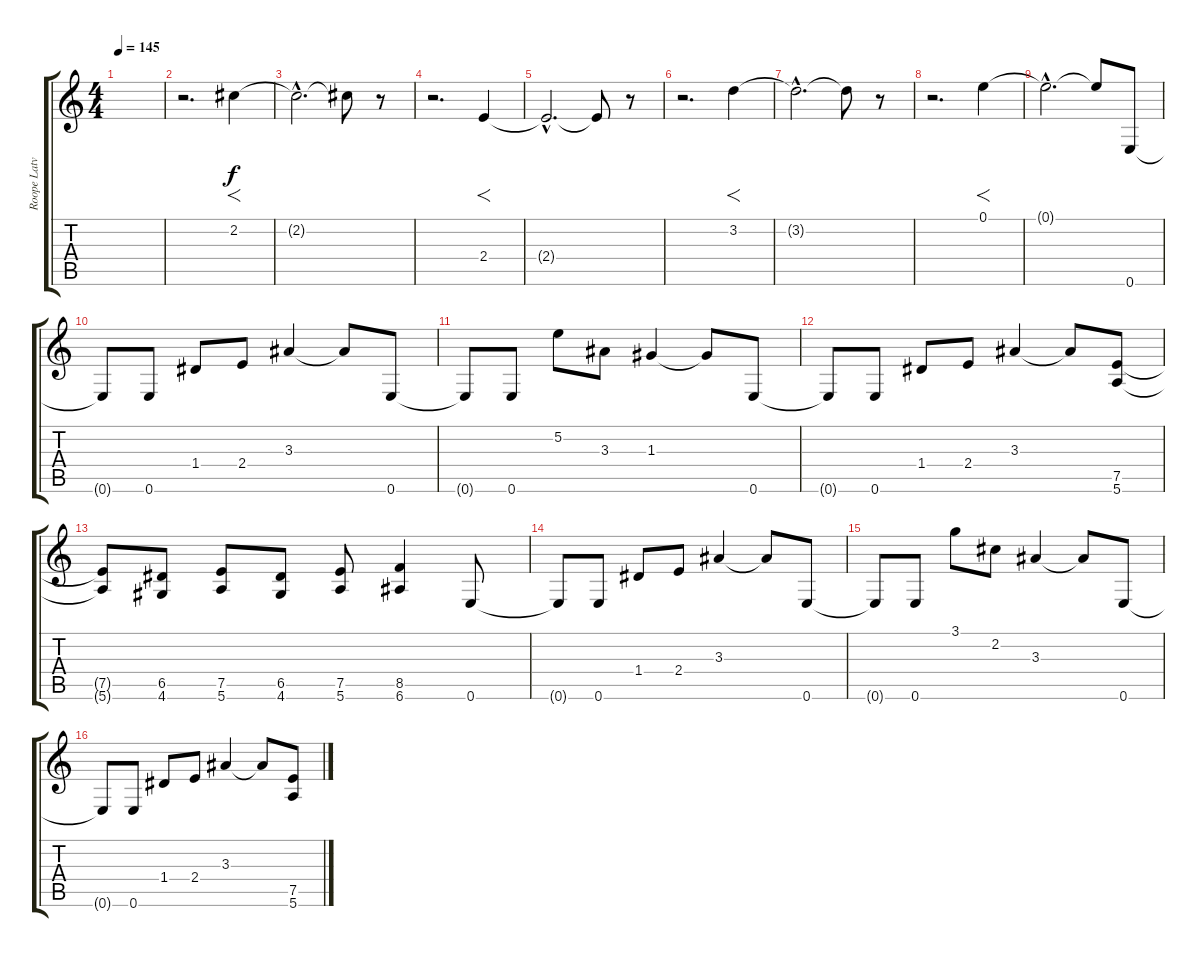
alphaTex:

\track ("Roope Latvala" "Roope Latv") {instrument distortionguitar}
\staff {score tabs}
\tuning (E4 B3 G3 D3 A2 E2) {hide}
\ts (4 4)
\tempo 145
\clef g2
\ks c
|
r.2{d} 2.2.4{f} |
2.2{hac t}.2{d} 2.2{t}.8 r.8 |
r.2{d} 2.4.4{f} |
2.4{hac t}.2{d} 2.4{t}.8 r.8 |
r.2{d} 3.2.4{f} |
3.2{hac t}.2{d} 3.2{t}.8 r.8 |
r.2{d} 0.1.4{f} |
0.1{hac t}.2{d} 0.1{t}.8 0.6.8 |
0.6{t}.8 0.6.8 1.4.8 2.4.8 3.3.4 3.3{t}.8 0.6.8 |
0.6{t}.8 0.6.8 5.2.8 3.3.8 1.3.4 1.3{t}.8 0.6.8 |
0.6{t}.8 0.6.8 1.4.8 2.4.8 3.3.4 3.3{t}.8 (7.5 5.6).8 |
(7.5{t} 5.6{t}).8 (6.5 4.6).8 (7.5 5.6).8 (6.5 4.6).8 (7.5 5.6).8 (8.5 6.6).4 0.6.8 |
0.6{t}.8 0.6.8 1.4.8 2.4.8 3.3.4 3.3{t}.8 0.6.8 |
0.6{t}.8 0.6.8 3.1.8 2.2.8 3.3.4 3.3{t}.8 0.6.8 |
0.6{t}.8 0.6.8 1.4.8 2.4.8 3.3.4 3.3{t}.8 (7.5 5.6).8
